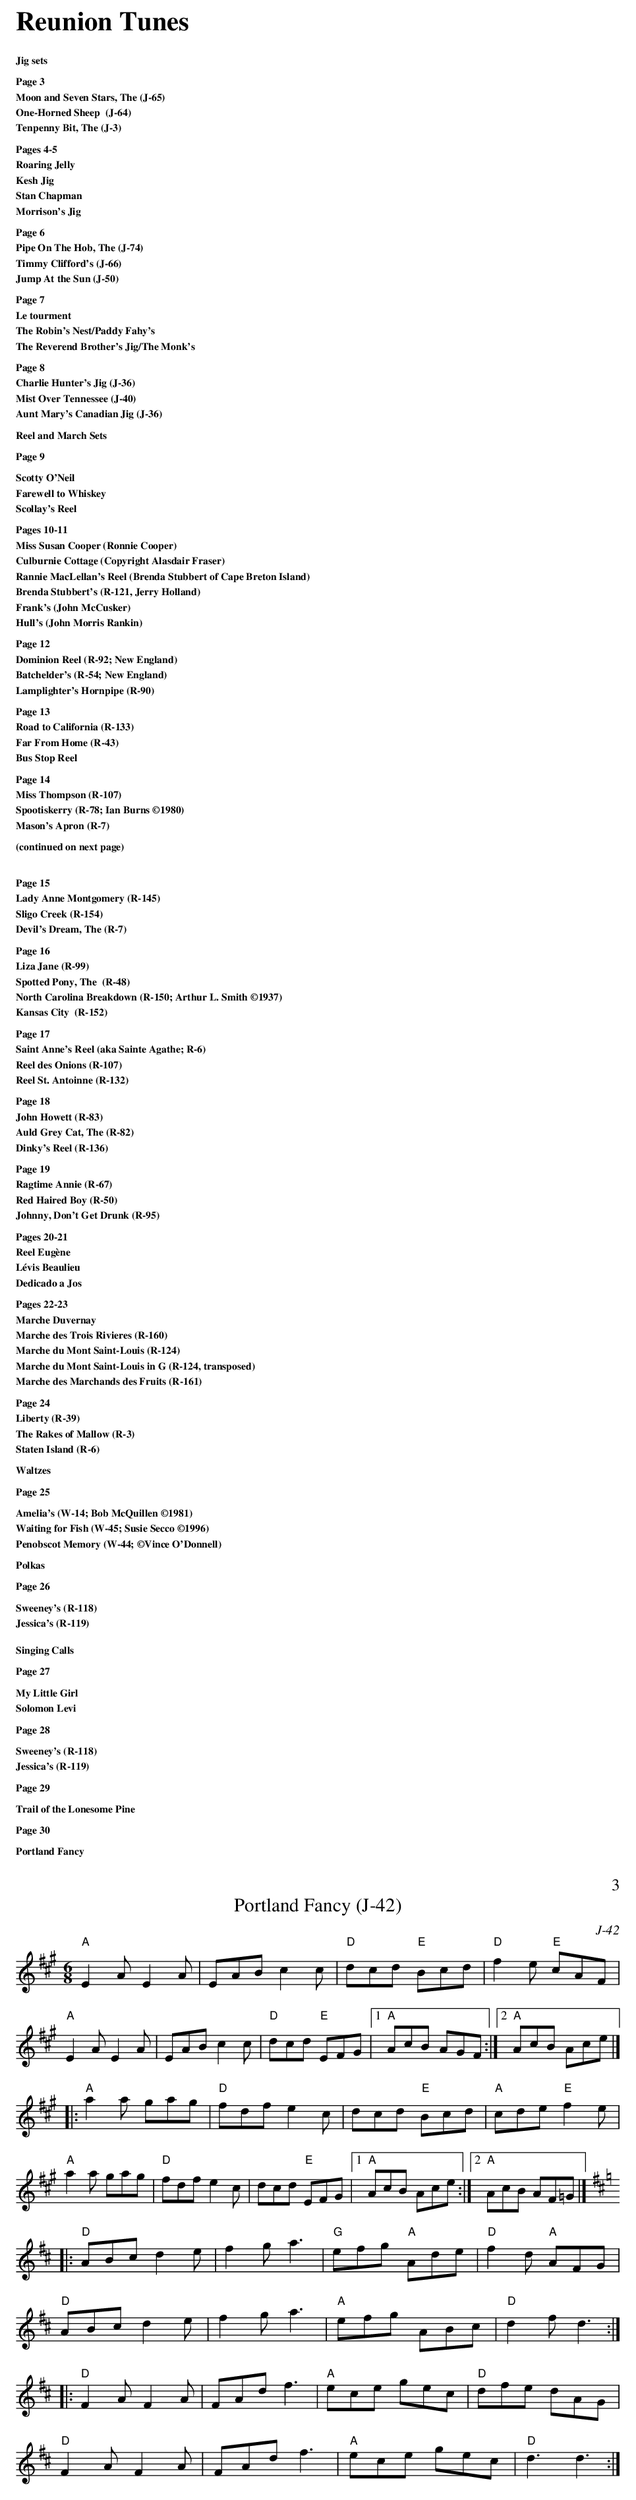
X:1
T: Portland Fancy (J-42)
C: J-42
M: 6/8
K: A
"A"E2A E2A| EAB c2c| "D"dcd "E"Bcd| "D"f2e "E"cAF|
"A"E2A E2A| EAB c2c| "D"dcd "E"EFG|1 "A"AcB AGF:|2 "A"AcB Ace|]
|:\
"A"a2a gag| "D"fdf e2c| dcd "E"Bcd| "A"cde "E"f2e|
"A"a2a gag| "D"fdf e2c| dcd "E"EFG|1 "A"AcB Ace:|2 "A"AcB AF=G |]
[K: D]|:"D"ABc d2e| f2g a3| "G"efg "A"Ade| "D"f2d "A"AFG|
"D"ABc d2e| f2g a3| "A"efg ABc| "D"d2f d3:|
|:\
"D"F2A F2A| FAd f3| "A"ece gec| "D"dfe dAG|
"D"F2A F2A| FAd f3| "A"ece gec| "D"d3 d3:|
